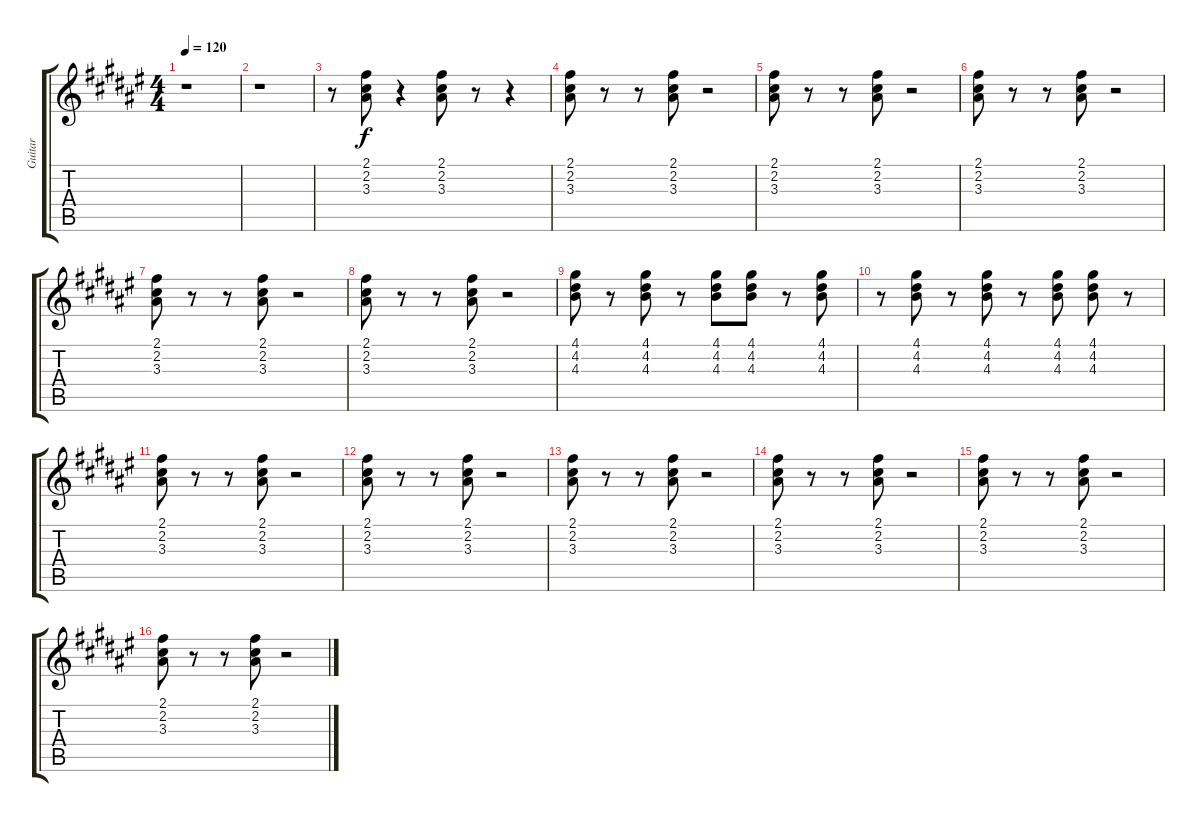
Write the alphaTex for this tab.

\track ("Guitar " "Guitar ") {instrument electricguitarclean}
\staff {score tabs}
\tuning (E4 B3 G3 D3 A2 E2) {hide}
\ts (4 4)
\tempo 120
\clef g2
\ks f#
r.1{dy f instrument electricguitarclean} |
r.1 |
r.8 (2.1 2.2 3.3).8 r.4 (2.1 2.2 3.3).8 r.8 r.4 |
(2.1 2.2 3.3).8 r.8 r.8 (2.1 2.2 3.3).8 r.2 |
(2.1 2.2 3.3).8 r.8 r.8 (2.1 2.2 3.3).8 r.2 |
(2.1 2.2 3.3).8 r.8 r.8 (2.1 2.2 3.3).8 r.2 |
(2.1 2.2 3.3).8 r.8 r.8 (2.1 2.2 3.3).8 r.2 |
(2.1 2.2 3.3).8 r.8 r.8 (2.1 2.2 3.3).8 r.2 |
(4.1 4.2 4.3).8 r.8 (4.1 4.2 4.3).8 r.8 (4.1 4.2 4.3).8 (4.1 4.2 4.3).8 r.8 (4.1 4.2 4.3).8 |
r.8 (4.1 4.2 4.3).8 r.8 (4.1 4.2 4.3).8 r.8 (4.1 4.2 4.3).8 (4.1 4.2 4.3).8 r.8 |
(2.1 2.2 3.3).8 r.8 r.8 (2.1 2.2 3.3).8 r.2 |
(2.1 2.2 3.3).8 r.8 r.8 (2.1 2.2 3.3).8 r.2 |
(2.1 2.2 3.3).8 r.8 r.8 (2.1 2.2 3.3).8 r.2 |
(2.1 2.2 3.3).8 r.8 r.8 (2.1 2.2 3.3).8 r.2 |
(2.1 2.2 3.3).8 r.8 r.8 (2.1 2.2 3.3).8 r.2 |
(2.1 2.2 3.3).8 r.8 r.8 (2.1 2.2 3.3).8 r.2
